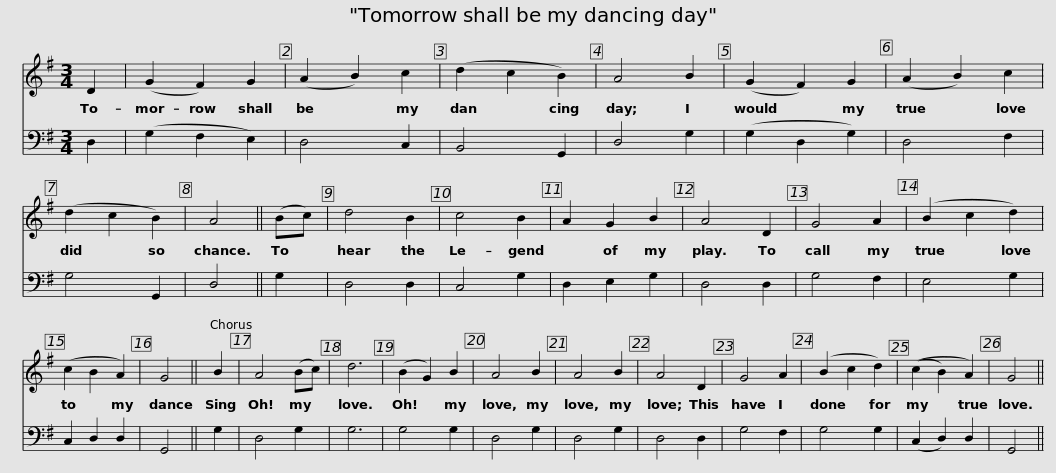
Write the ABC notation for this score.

X:1
%%score 1 2
L:1/8
M:3/4
I:linebreak $
K:G
V:1 treble
V:2 bass
V:1
 D2 | (G2 F2) G2 | (A2 B2) c2 | (d2 c2 B2) | A4 B2 | %5
 (G2 F2) G2 | (A2 B2) c2 | (d2 c2 B2) | A4 || (Bc) |$ %10
 d4 B2 | c4 B2 | A2 G2 B2 | A4 D2 | G4 A2 | %15
 (B2 c2 d2) | (c2 B2 A2) | G4 || B2 | A4 (Bc) | %20
 d6 |$ (B2 G2) B2 | A4 B2 | A4 B2 | A4 D2 | %25
 G4 A2 | (B2 c2 d2) | ((c2 B2) A2) | G4 || %29
V:2
 D,2 | (G,2 F,2 E,2) | D,4 C,2 | B,,4 G,,2 | D,4 G,2 | %5
 (G,2 D,2 G,2) | D,4 F,2 | G,4 G,,2 | D,4 || G,2 |$ %10
 D,4 D,2 | C,4 G,2 | D,2 E,2 G,2 | D,4 D,2 | G,4 F,2 | %15
 E,4 G,2 | C,2 D,2 D,2 | G,,4 || G,2 | D,4 G,2 | %20
 G,6 |$ G,4 G,2 | D,4 G,2 | D,4 G,2 | D,4 D,2 | %25
 G,4 F,2 | G,4 G,2 | (C,2 D,2) D,2 | G,,4 || %29
